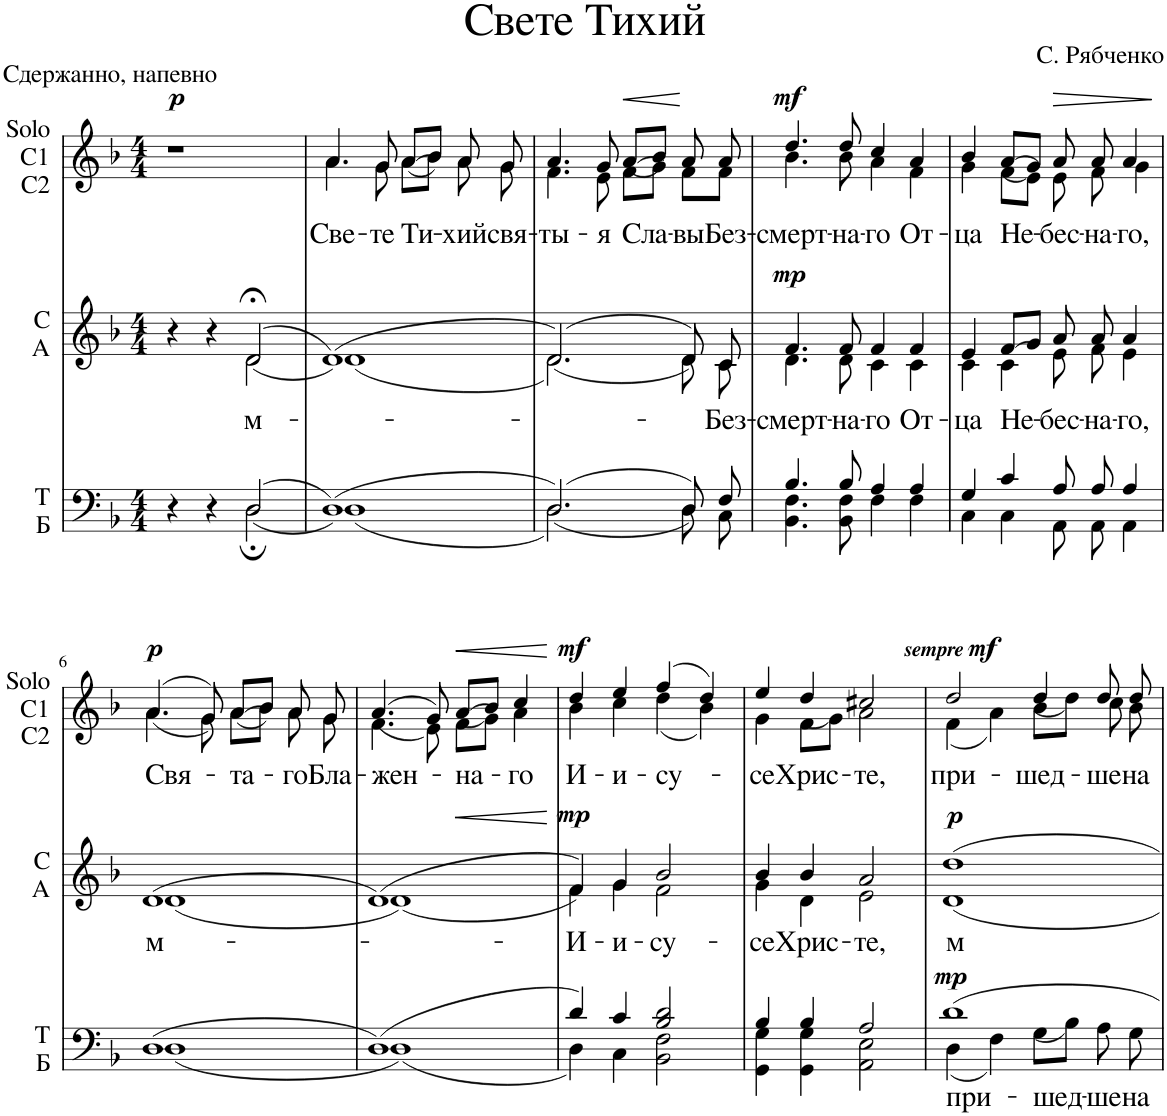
**kern	**text	**dynam	**kern	**text	**dynam	**kern	**text	**dynam
*part3	*part3	*part3	*part2	*part2	*part2	*part1	*part1	*part1
*staff3	*staff3	*staff3	*staff2	*staff2	*staff2	*staff1	*staff1	*staff1
*I"T Б	*	*	*I"C A	*	*	*I"Solo C1  C2	*	*
*I'T Б	*	*	*I'C A	*	*	*I'Solo C1  C2	*	*
*clefF4	*	*	*clefG2	*	*	*clefG2	*	*
*k[b-]	*	*	*k[b-]	*	*	*k[b-]	*	*
*M4/4	*	*	*M4/4	*	*	*M4/4	*	*
=1	=1	=1	=1	=1	=1	=1	=1	=1
*^	*	*	*^	*	*	*	*	*
!	!	!	!	!	!	!	!	!	!	!LO:DY:a
4r	4ryy	.	.	4r	4ryy	.	.	1r	.	p
4r	4ryy	.	.	4r	4ryy	.	.	.	.	.
!	!	!	!	!	!	!LO:LY:b	!	!	!	!
((<2D;/	2D\	.	.	((<2d;</	2d\	м-	.	.	.	.
=2	=2	=2	=2	=2	=2	=2	=2	=2	=2	=2
!	!	!	!	!	!	!	!	!	!LO:LY:b	!
*	*	*	*	*	*	*	*	*^	*	*
(1D))	(1D	.	.	(1d))	(1d	.	.	4.a/	4.a\	Све-	.
!	!	!	!	!	!	!	!	!	!	!LO:LY:b	!
.	.	.	.	.	.	.	.	8g/	8g\	-те	.
!	!	!	!	!	!	!	!	!	!	!LO:LY:b	!
.	.	.	.	.	.	.	.	((<8a/L	8a\L	Ти-	.
.	.	.	.	.	.	.	.	8b-/J))	8b-\J	.	.
!	!	!	!	!	!	!	!	!	!	!LO:LY:b	!
.	.	.	.	.	.	.	.	8a/	8a\	хий	.
!	!	!	!	!	!	!	!	!	!	!LO:LY:b	!
.	.	.	.	.	.	.	.	8g/	8g\	свя-	.
=3	=3	=3	=3	=3	=3	=3	=3	=3	=3	=3	=3
!	!	!	!	!	!	!	!	!	!	!LO:LY:b	!
((<2.D/)	2.D\)	.	.	((<2.d/)	2.d\)	.	.	4.a/	4.f\	-ты-	.
!	!	!	!	!	!	!	!	!	!	!LO:LY:b	!
.	.	.	.	.	.	.	.	8g/	8e\	-я	.
!	!	!	!	!	!	!	!	!	!	!LO:LY:b	!LO:HP:b
.	.	.	.	.	.	.	.	((<8a/L	8f\L	Сла-	<
.	.	.	.	.	.	.	.	8b-/J))	8g\J	.	.
!	!	!	!	!	!	!	!	!	!	!LO:LY:b	!
8D/))	8D\	.	.	8d/))	8d\	.	.	8a/	8f\L	вы	.
!	!	!	!	!	!	!LO:LY:b	!	!	!	!LO:LY:b	!
8F/	8C\	.	.	8c/	8c\	Без-	.	8a/	8f\J	Без-	[
=4	=4	=4	=4	=4	=4	=4	=4	=4	=4	=4	=4
!	!	!	!	!	!	!LO:LY:b	!LO:DY:a	!	!	!LO:LY:b	!LO:DY:a
4.B-/	4.BB-\ 4.F\	.	.	4.f/	4.d\	-смерт-	mp	4.dd/	4.b-\	-смерт-	mf
!	!	!	!	!	!	!LO:LY:b	!	!	!	!LO:LY:b	!
8B-/	8BB-\ 8F\	.	.	8f/	8d\	-на-	.	8dd/	8b-\	-на-	.
!	!	!	!	!	!	!LO:LY:b	!	!	!	!LO:LY:b	!
4A/	4F\	.	.	4f/	4c\	-го	.	4cc/	4a\	-го	.
!	!	!	!	!	!	!LO:LY:b	!	!	!	!LO:LY:b	!
4A/	4F\	.	.	4f/	4c\	От-	.	4a/	4f\	От-	.
=5	=5	=5	=5	=5	=5	=5	=5	=5	=5	=5	=5
!	!	!	!	!	!	!LO:LY:b	!	!	!	!LO:LY:b	!
4G/	4C\	.	.	4e/	4c\	-ца	.	4b-/	4g\	-ца	.
!	!	!	!	!	!	!LO:LY:b	!	!	!	!LO:LY:b	!
4c/	4C\	.	.	(8f/L	4c\	Не-	.	(8a/L	(8f\L	Не-	.
.	.	.	.	8g/J)	.	.	.	8g/J)	8e\J)	.	.
!	!	!	!	!	!	!LO:LY:b	!	!	!	!LO:LY:b	!LO:HP:b
8A/	8AA\	.	.	8a/	8e\	бес-	.	8a/	8e\	бес-	>
!	!	!	!	!	!	!LO:LY:b	!	!	!	!LO:LY:b	!
8A/	8AA\	.	.	8a/	8f\	-на-	.	8a/	8f\	-на-	.
!	!	!	!	!	!	!LO:LY:b	!	!	!	!LO:LY:b	!
4A/	4AA\	.	.	4a/	4e\	-го,	.	4a/	4g\	-го,	.
*v	*v	*	*	*	*	*	*	*v	*v	*	*
*	*	*	*v	*v	*	*	*	*	*
.	.	.	.	.	.	.	.	]
!!LO:LB:g=z
=6	=6	=6	=6	=6	=6	=6	=6	=6
*^	*	*	*	*	*	*	*	*
!	!	!	!	!	!LO:LY:b	!	!	!LO:LY:b	!LO:DY:a
*	*	*	*	*^	*	*	*^	*	*
(1D	(1D	.	.	(1d	(1d	м-	.	((<4.a/	4.a\	Свя-	p
.	.	.	.	.	.	.	.	8g/))	8g\	.	.
!	!	!	!	!	!	!	!	!	!	!LO:LY:b	!
.	.	.	.	.	.	.	.	((<8a/L	8a\L	та-	.
.	.	.	.	.	.	.	.	8b-/J))	8b-\J	.	.
!	!	!	!	!	!	!	!	!	!	!LO:LY:b	!
.	.	.	.	.	.	.	.	8a/	8a\	го	.
!	!	!	!	!	!	!	!	!	!	!LO:LY:b	!
.	.	.	.	.	.	.	.	8g/	8g\	Бла-	.
=7	=7	=7	=7	=7	=7	=7	=7	=7	=7	=7	=7
!	!	!	!	!	!	!	!LO:HP:b	!	!	!LO:LY:b	!
(1D)	(1D)	.	.	(1d)	(1d)	.	<	(4.a/	(4.f\	-жен-	.
.	.	.	.	.	.	.	.	8g/)	8e\)	.	.
!	!	!	!	!	!	!	!	!	!	!LO:LY:b	!LO:HP:b
.	.	.	.	.	.	.	.	(8a/L	(8f\L	на-	<
.	.	.	.	.	.	.	.	8b-/J)	8g\J)	.	.
!	!	!	!	!	!	!	!	!	!	!LO:LY:b	!
.	.	.	.	.	.	.	.	4cc/	4a\	го	.
*v	*v	*	*	*	*	*	*	*v	*v	*	*
*	*	*	*v	*v	*	*	*	*	*
.	.	.	.	.	[	.	.	[
=8	=8	=8	=8	=8	=8	=8	=8	=8
*^	*	*	*	*	*	*	*	*
!	!	!	!	!	!LO:LY:b	!LO:DY:a	!	!LO:LY:b	!LO:DY:a
*	*	*	*	*^	*	*	*^	*	*
4d/)	4D\)	.	.	4f/))	4f\	-И-	mp	4dd/	4b-\	И-	mf
!	!	!	!	!	!	!LO:LY:b	!	!	!	!LO:LY:b	!
4c/	4C\	.	.	4g/	4g\	-и-	.	4ee/	4cc\	-и-	.
!	!	!	!	!	!	!LO:LY:b	!	!	!	!LO:LY:b	!
2B-/ 2d/	2BB-\ 2F\	.	.	2b-/	2f\	-су-	.	(4ff/	(4dd\	-су-	.
.	.	.	.	.	.	.	.	4dd/)	4b-\)	.	.
=9	=9	=9	=9	=9	=9	=9	=9	=9	=9	=9	=9
!	!	!	!	!	!	!LO:LY:b	!	!	!	!LO:LY:b	!
4B-/	4GG\ 4G\	.	.	4b-/	4g\	-се	.	4ee/	4g\	се	.
!	!	!	!	!	!	!LO:LY:b	!	!	!	!LO:LY:b	!
4B-/	4GG\ 4G\	.	.	4b-/	4d\	Хрис-	.	4dd/	(8f\L	Хрис-	.
.	.	.	.	.	.	.	.	.	8g\J)	.	.
!	!	!	!	!	!	!LO:LY:b	!	!	!	!LO:LY:b	!
2A/	2AA\ 2E\	.	.	2a/	2e\	-те,	.	2cc#X/	2a\	-те,	.
=10	=10	=10	=10	=10	=10	=10	=10	=10	=10	=10	=10
!	!	!LO:LY:b	!LO:DY:a	!	!	!LO:LY:b	!LO:DY:a	!	!	!LO:LY:b	!LO:DY:a
!	!	!	!	!	!	!	!	!	!	!	!LO:DY:n=1:a
1d	(4D\	при-	mp	1dd	1d	м-	p	2dd/	(4f\	при-	other-dynamics mf
.	4F\)	.	.	.	.	.	.	.	4a\)	.	.
!	!	!LO:LY:b	!	!	!	!	!	!	!	!LO:LY:b	!
.	(8G\L	шед-	.	.	.	.	.	4dd/	(8b-\L	-шед-	.
.	8B-\J)	.	.	.	.	.	.	.	8dd\J)	.	.
!	!	!LO:LY:b	!	!	!	!	!	!	!	!LO:LY:b	!
.	8A\	ше	.	.	.	.	.	8dd/	8cc\	-ше	.
!	!	!LO:LY:b	!	!	!	!	!	!	!	!LO:LY:b	!
.	8G\	на	.	.	.	.	.	8dd/	8b-\	на	.
*v	*v	*	*	*	*	*	*	*v	*v	*	*
*	*	*	*v	*v	*	*	*	*	*
=	=	=	=	=	=	=	=	=
*-	*-	*-	*-	*-	*-	*-	*-	*-
